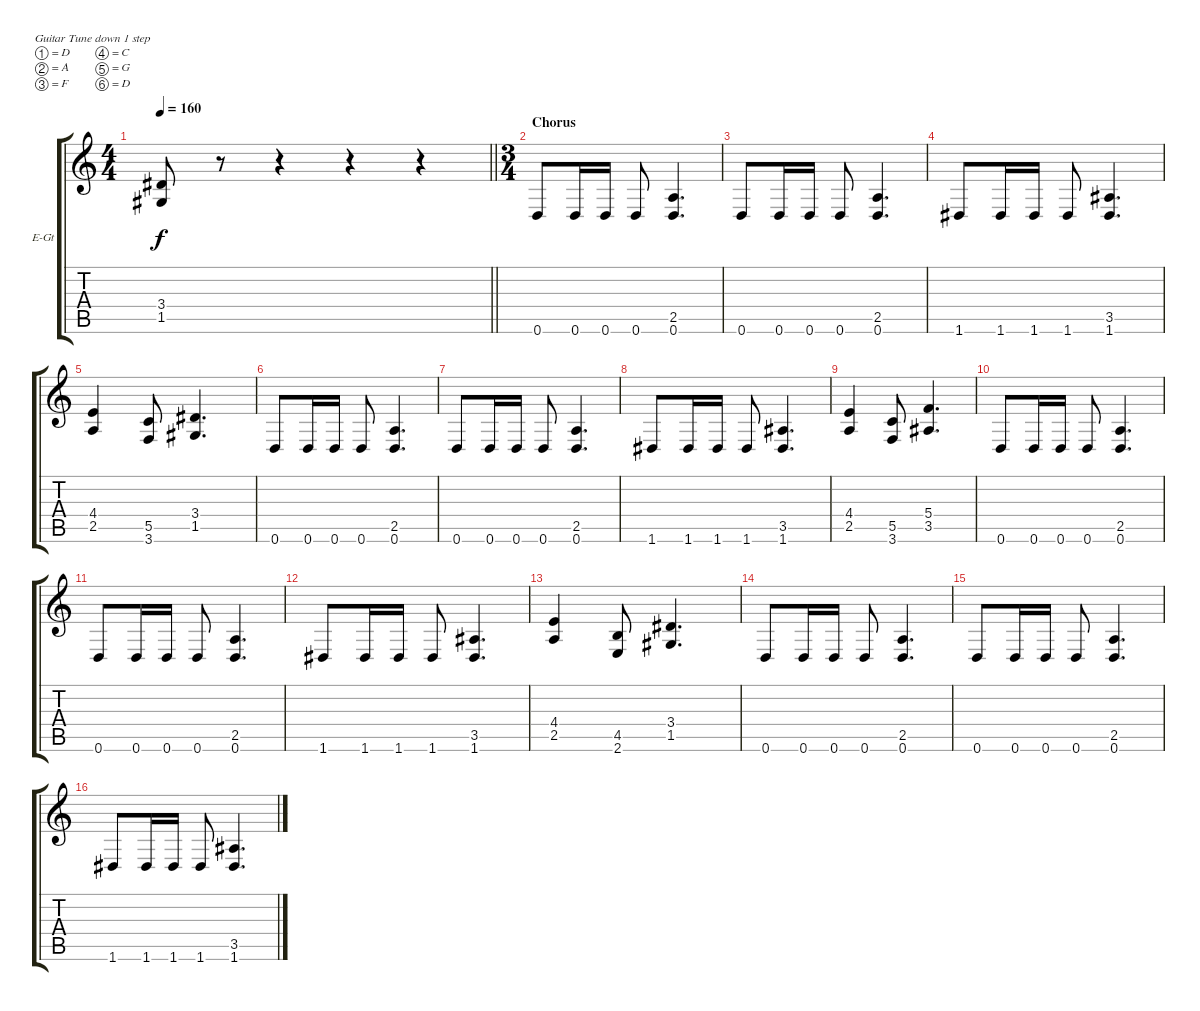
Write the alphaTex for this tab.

\bracketExtendMode groupsimilarinstruments
\firstSystemTrackNameOrientation horizontal
\otherSystemsTrackNameOrientation horizontal
\track ("Rhythm" "E-Gt") {instrument distortionguitar}
\staff {score tabs}
\tuning (D4 A3 F3 C3 G2 D2)
\ts (4 4)
\tempo 160
\clef g2
\barLineRight lightlight
\ks c
(3.4 1.5).8{dy f} r.8 r.4 r.4 r.4 |
\ts (3 4)
\beaming (8 2 2 2)
\section ("" "Chorus")
0.6.8 0.6.16 0.6.16 0.6.8 (2.5 0.6).4{d} |
0.6.8 0.6.16 0.6.16 0.6.8 (2.5 0.6).4{d} |
1.6.8 1.6.16 1.6.16 1.6.8 (3.5 1.6).4{d} |
(4.4 2.5).4 (5.5 3.6).8 (3.4 1.5).4{d} |
0.6.8 0.6.16 0.6.16 0.6.8 (2.5 0.6).4{d} |
0.6.8 0.6.16 0.6.16 0.6.8 (2.5 0.6).4{d} |
1.6.8 1.6.16 1.6.16 1.6.8 (3.5 1.6).4{d} |
(4.4 2.5).4 (5.5 3.6).8 (5.4 3.5).4{d} |
0.6.8 0.6.16 0.6.16 0.6.8 (2.5 0.6).4{d} |
0.6.8 0.6.16 0.6.16 0.6.8 (2.5 0.6).4{d} |
1.6.8 1.6.16 1.6.16 1.6.8 (3.5 1.6).4{d} |
(4.4 2.5).4 (4.5 2.6).8 (3.4 1.5).4{d} |
0.6.8 0.6.16 0.6.16 0.6.8 (2.5 0.6).4{d} |
0.6.8 0.6.16 0.6.16 0.6.8 (2.5 0.6).4{d} |
1.6.8 1.6.16 1.6.16 1.6.8 (3.5 1.6).4{d}
